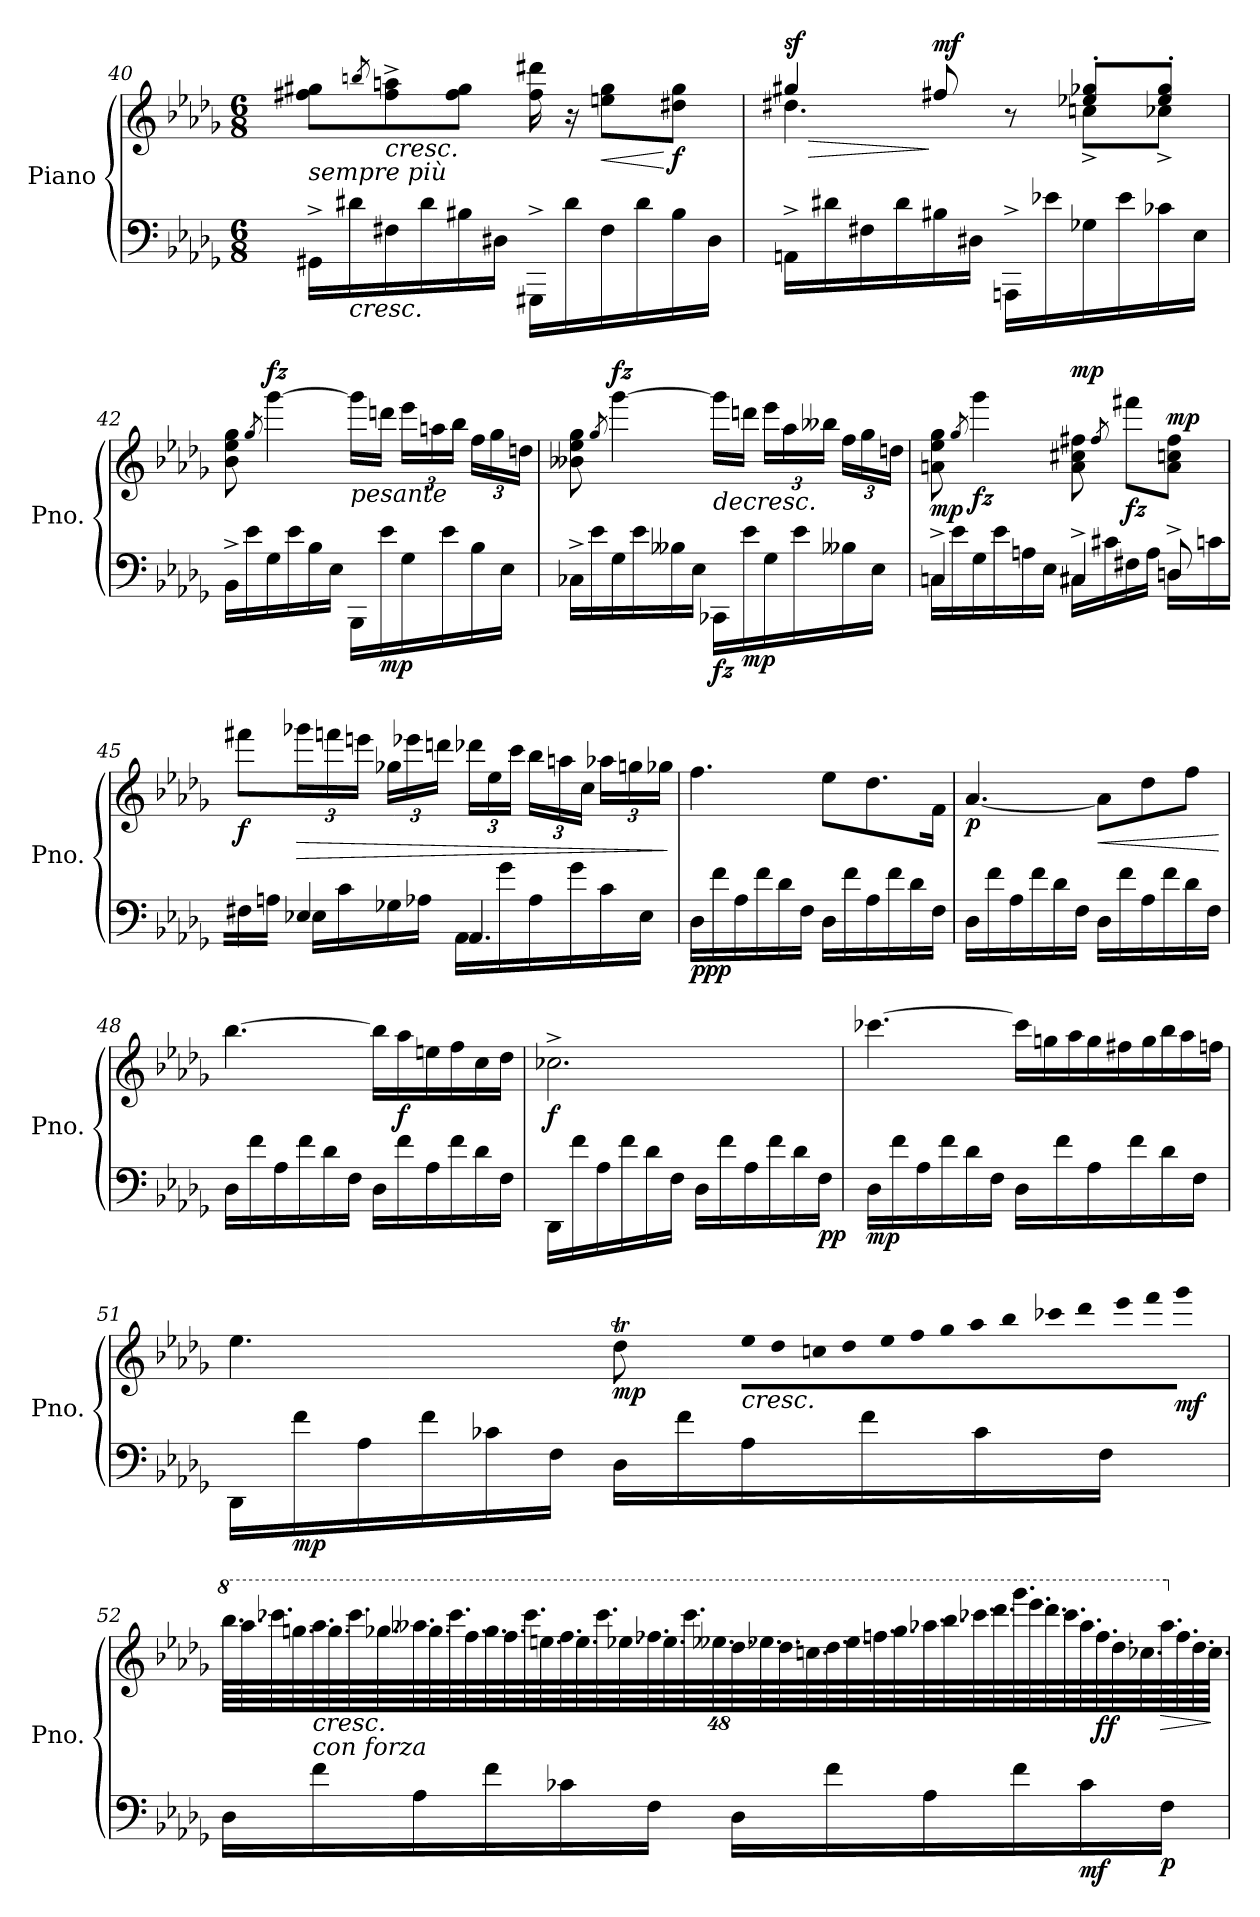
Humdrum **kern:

**kern	**kern	**dynam
*part1	*part1	*part1
*staff2	*staff1	*staff1/2
*I"Piano	*	*
*I'Pno.	*	*
!!LO:LB:g=z
*clefF4	*clefG2	*
*k[b-e-a-d-g-]	*k[b-e-a-d-g-]	*
*M6/8	*M6/8	*
*MM48	*MM48	*
=40	=40	=40
!LO:TX:a:i:t=sempre più	!	!
!	!	!LO:DY:b=2
!	!	!LO:DY:n=1:b
16GG#X^\LL	8ff#X\ 8gg#X\L	p mp
!LO:TX:b:i:t=cresc.	!	!
16d#X\	.	.
.	8qbbn/	.
!	!LO:TX:b:i:t=cresc.	!
16F#X\	8ff#\^ 8aan\^	.
16d#\	.	.
16B#X\	8ff#\ 8gg#\J	.
16D#X\JJ	.	.
16GGG#X^\LL	16ff#\ 16ddd#X\	.
16d#\	16r	.
!	!	!LO:HP:b
!	!	!LO:DY:n=2:b=2
!	!	!LO:DY:n=3:b
16F#\	8een\ 8gg#\L	< mp f
16d#\	.	.
!	!	!LO:DY:n=4:b
16B#\	8dd#X\ 8gg#\J	[ f
16D#\JJ	.	.
=41	=41	=41
!	!	!LO:HP:b
*	*^	*
!	!	!	!LO:DY:n=1:a
16AAn^\LL	4gg#X/	4.dd#X\	> sf
16d#X\	.	.	.
16F#X\	.	.	.
16d#\	.	.	.
!	!	!	!LO:DY:n=2:a
16B#X\	8ff#X/	.	] mf
16D#X\JJ	.	.	.
16AAAn^\LL	8r	8ryy	.
16e-X\	.	.	.
16G-X\	8ee-X/' 8gg-X/'L	8ccn^\L	.
16e-\	.	.	.
16c-X\	8ee-/' 8gg-/'J	8cc-X^\J	.
16E-\JJ	.	.	.
*	*v	*v	*
=42	=42	=42
16BB-^\LL	8b-\ 8ee-\ 8gg-\	.
16e-\	.	.
.	8qgg-/	.
!	!	!LO:DY:a
16G-\	[4ggg-\	fz
16e-\	.	.
16B-\	.	.
16E-\JJ	.	.
!	!LO:TX:b:i:t=pesante	!
!	!	!LO:DY:b=2
!	!	!LO:DY:n=1:a
16BBB-\LL	16ggg-\LL]	fz f
!	!	!LO:DY:n=2:b=2
16e-\	16dddn\JJ	mp
*	*Xbrackettup	*
16G-\	24eee-\LL	.
.	24aan\	.
16e-\	.	.
.	24bb-\JJ	.
16B-\	24ff\LL	.
.	24gg-\	.
16E-\JJ	.	.
.	24ddn\JJ	.
!!LO:LB:g=z
=43	=43	=43
*	*MM48	*
16C-X^\LL	8b--X\ 8ee-\ 8gg-\	.
16e-\	.	.
.	8qgg-/	.
!	!	!LO:DY:a
16G-\	[4ggg-\	fz
16e-\	.	.
16B--X\	.	.
16E-\JJ	.	.
!	!	!LO:HP:b
!	!	!LO:DY:n=1:b=2
16CC-X\LL	16ggg-\LL]	> fz
!	!	!LO:DY:n=2:b=2
16e-\	16dddn\JJ	mp
16G-\	24eee-\LL	.
.	24aa-\	.
16e-\	.	.
.	24bb--X\JJ	.
16B--X\	24ff\LL	.
.	24gg-\	.
16E-\JJ	.	.
.	24ddn\JJ	.
.	.	]
=44	=44	=44
*^	*	*
!	!	!	!LO:DY:b
4Cn^/	16C\LL	8an\ 8ee-\ 8gg-\	mp
.	16e-\	.	.
.	.	8qgg-/	.
!	!	!	!LO:DY:b
.	16G-\	4ggg-\	fz
.	16e-\	.	.
8rcyy	16An\	.	.
.	16E-\JJ	.	.
!	!	!	!LO:DY:a
4C#X^/	16C#X\LL	8a\ 8cc#X\ 8ff#X\	mp
.	16c#X\	.	.
.	.	8qff#/	.
!	!	!	!LO:DY:b
.	16F#X\	8fff#X\L	fz
.	16A\JJ	.	.
!	!	!	!LO:DY:a
8Dn^/	16D\LL	8a\ 8ccn\ 8ff#\J	mp
.	16cn\	.	.
=45	=45	=45	=45
!	!	!	!LO:DY:b
8rAyy	16F#X\	8fff#X\L	f
.	16An\JJ	.	.
!	!	!	!LO:HP:b
4E-X/	16E-\LL	24ggg-X\L	>
.	.	24fffn\	.
.	16c\	.	.
.	.	24eeen\JJ	.
.	16G-X\	24gg-X\LL	.
.	.	24eee-X\	.
.	16A-X\JJ	.	.
.	.	24dddn\JJ	.
*	*	*MM48	*
4.AA-/	16AA-\LL	24ddd-X\LL	.
.	.	24ee-\	.
.	16g-\	.	.
.	.	24ccc\JJ	.
.	16A-\	24bb-\LL	.
.	.	24aan\	.
.	16g-\	.	.
.	.	24cc\JJ	.
*	*	*MM44	*
.	16c\	24aa-X\LL	.
.	.	24ggn\	.
.	16E-\JJ	.	.
.	.	24gg-X\JJ	.
*v	*v	*	*
.	.	]
!!LO:PB:g=z
=46	=46	=46
*	*MM48	*
!	!	!LO:DY:b=2
!	!	!LO:DY:n=1:b
16D-\LL	4.ff\	pp p
16f\	.	.
16A-\	.	.
16f\	.	.
16d-\	.	.
16F\JJ	.	.
16D-\LL	8ee-\L	.
16f\	.	.
16A-\	8.dd-\	.
16f\	.	.
16d-\	.	.
16F\JJ	16f\Jk	.
=47	=47	=47
!	!	!LO:DY:b
16D-\LL	[4.a-/	p
16f\	.	.
16A-\	.	.
16f\	.	.
16d-\	.	.
16F\JJ	.	.
!	!	!LO:HP:b
16D-\LL	8a-\L]	<
16f\	.	.
*	*MM42	*
16A-\	8dd-\	.
16f\	.	.
16d-\	8ff\J	.
16F\JJ	.	.
.	.	[
=48	=48	=48
*	*MM48	*
!	!	!LO:DY:b=2
!	!	!LO:DY:n=1:b
16D-\LL	[4.bb-\	mp fz
16f\	.	.
16A-\	.	.
16f\	.	.
16d-\	.	.
16F\JJ	.	.
16D-\LL	16bb-\LL]	.
!	!	!LO:DY:n=2:b
16f\	16aa-\	f
16A-\	16een\	.
*	*MM42	*
16f\	16ff\	.
16d-\	16cc\	.
16F\JJ	16dd-\JJ	.
!!LO:LB:g=z
=49	=49	=49
*	*MM48	*
!	!	!LO:DY:b
16DD-\LL	2.cc-X^\	f
16f\	.	.
16A-\	.	.
16f\	.	.
16d-\	.	.
16F\JJ	.	.
16D-\LL	.	.
16f\	.	.
16A-\	.	.
16f\	.	.
16d-\	.	.
!	!	!LO:DY:b=2
16F\JJ	.	pp
=50	=50	=50
!	!	!LO:DY:b=2
16D-\LL	[4.ccc-X\	mp
16f\	.	.
16A-\	.	.
16f\	.	.
16d-\	.	.
16F\JJ	.	.
*	*Xtuplet	*
16D-\LL	24ccc-\LL]	.
*	*MM42	*
.	24ggn\	.
16f\	.	.
.	24aa-\	.
16A-\	24gg\	.
.	24ff#X\	.
16f\	.	.
*	*MM45	*
.	24gg\	.
16d-\	24bb-\	.
.	24aa-\	.
16F\JJ	.	.
.	24ffn\JJ	.
=51	=51	=51
*	*MM48	*
!	!	!LO:DY:b=2
!	!	!LO:DY:n=1:b
16DD-\LL	4.ee-\	mf f
!	!	!LO:DY:n=2:b=2
16f\	.	mp
16A-\	.	.
16f\	.	.
16c-X\	.	.
16F\JJ	.	.
*	*MM42	*
!	!	!LO:DY:n=3:b
16D-\LL	8dd-T\	mp
16f\	.	.
!	!LO:TX:b:i:t=cresc.	!
!	!LO:N:vis=32	!
16A-\	960%17ee-\LLL	.
!	!LO:N:vis=32	!
.	960%17dd-\	.
!	!LO:N:vis=32	!
.	960%17ccn\	.
!	!LO:N:vis=32	!
.	960%17dd-\	.
16f\	.	.
!	!LO:N:vis=32	!
.	960%17ee-\	.
!	!LO:N:vis=32	!
.	960%17ff\	.
!	!LO:N:vis=32	!
.	960%17gg-\	.
!	!LO:N:vis=32	!
.	960%17aa-\	.
16c-\	.	.
*	*MM36	*
!	!LO:N:vis=32	!
.	960%17bb-\	.
!	!LO:N:vis=32	!
.	960%17ccc-X\	.
!	!LO:N:vis=32	!
.	960%17ddd-\	.
16F\JJ	.	.
!	!LO:N:vis=32	!
.	960%17eee-\	.
!	!LO:N:vis=32	!
.	960%17fff\	.
!	!LO:N:vis=32	!LO:DY:n=4:b
.	960%17ggg-\JJJ	mf
.	480ryy	.
!!LO:LB:g=z
=52	=52	=52
*	*8va	*
*	*tuplet	*
*	*MM42	*
16D-\LL	96.bbb-\L	.
.	96.aaa-\	.
.	96.cccc-X\	.
.	96.gggn\	.
!LO:TX:a:i:t=con forza	!	!
!	!	!LO:HP:b
16f\	96.aaa-\	<
.	96.ggg\	.
.	96.cccc-\	.
.	96.ggg-X\	.
16A-\	96.aaa--X\	.
.	96.ggg-\	.
.	96.cccc-\	.
.	96.fff\	.
16f\	96.ggg-\	.
.	96.fff\	.
.	96.cccc-\	.
.	96.eeen\	.
16c-X\	96.fff\	.
.	96.eee\	.
.	96.cccc-\	.
.	96.eee-X\	.
16F\JJ	96.fff-X\	.
.	96.eee-\	.
.	96.cccc-\	.
.	96.eee--X\	.
16D-\LL	96.ddd-\	.
.	96.eee-X\	.
.	96.ddd-\	.
*	*MM38	*
.	96.cccn\	.
16f\	96.ddd-\	.
.	96.eee-\	.
.	96.fffn\	.
.	96.ggg-\	.
16A-\	96.aaa-X\	.
*	*MM32	*
.	96.bbb-\	.
.	96.cccc-X\	.
.	96.dddd-\	.
16f\	96.gggg-\	.
*	*MM48	*
.	96.eeee-\	.
.	96.dddd-\	.
.	96.cccc-\	.
!	!	!LO:DY:b=2
16c-\	96.aaa-\	mf
!	!	!LO:DY:n=1:b
.	96.fff\	[ ff
.	96.ddd-\	.
.	96.ccc-X\	.
*	*X8va	*
!	!	!LO:HP:b
!	!	!LO:DY:n=2:b=2
16F\JJ	96.aa-\	> p
.	96.ff\	.
.	96.dd-\	.
.	96.cc-\J	.
.	.	]
=	=	=
*-	*-	*-
